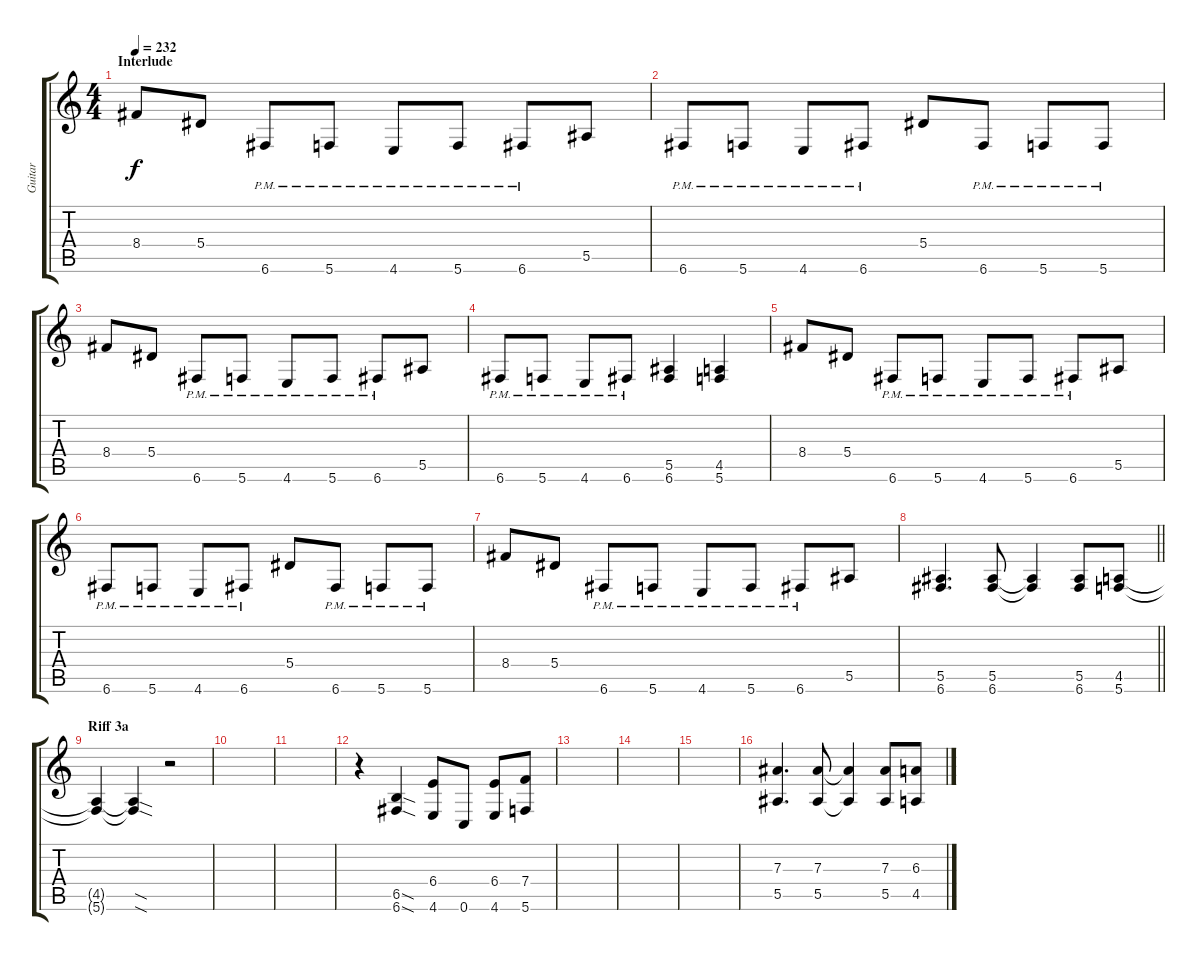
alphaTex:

\track ("Guitar" "Guitar") {instrument distortionguitar}
\staff {score tabs}
\tuning (C4 G3 Eb3 Bb2 F2 C2) {hide}
\ts (4 4)
\section ("" "Interlude")
\tempo 232
\clef g2
\ks c
8.4.8{dy f} 5.4.8 6.6{pm}.8 5.6{pm}.8 4.6{pm}.8 5.6{pm}.8 6.6{pm}.8 5.5.8 |
6.6{pm}.8 5.6{pm}.8 4.6{pm}.8 6.6{pm}.8 5.4.8 6.6{pm}.8 5.6{pm}.8 5.6{pm}.8 |
8.4.8 5.4.8 6.6{pm}.8 5.6{pm}.8 4.6{pm}.8 5.6{pm}.8 6.6{pm}.8 5.5.8 |
6.6{pm}.8 5.6{pm}.8 4.6{pm}.8 6.6{pm}.8 (5.5 6.6).4 (4.5 5.6).4 |
8.4.8 5.4.8 6.6{pm}.8 5.6{pm}.8 4.6{pm}.8 5.6{pm}.8 6.6{pm}.8 5.5.8 |
6.6{pm}.8 5.6{pm}.8 4.6{pm}.8 6.6{pm}.8 5.4.8 6.6{pm}.8 5.6{pm}.8 5.6{pm}.8 |
8.4.8 5.4.8 6.6{pm}.8 5.6{pm}.8 4.6{pm}.8 5.6{pm}.8 6.6{pm}.8 5.5.8 |
\barLineRight lightlight
(5.5 6.6).4{d} (5.5 6.6).8 (5.5{t} 6.6{t}).4 (5.5 6.6).8 (4.5 5.6).8 |
\section ("" "Riff 3a")
(4.5{t} 5.6{t}).4 (4.5{sod t} 5.6{sod t}).4 r.2 |
|
|
r.4 (6.5{sod} 6.6{sod}).4 (6.4 4.6).8 0.6.8 (6.4 4.6).8 (7.4 5.6).8 |
|
|
|
(7.3 5.5).4{d} (7.3 5.5).8 (7.3{t} 5.5{t}).4 (7.3 5.5).8 (6.3 4.5).8
